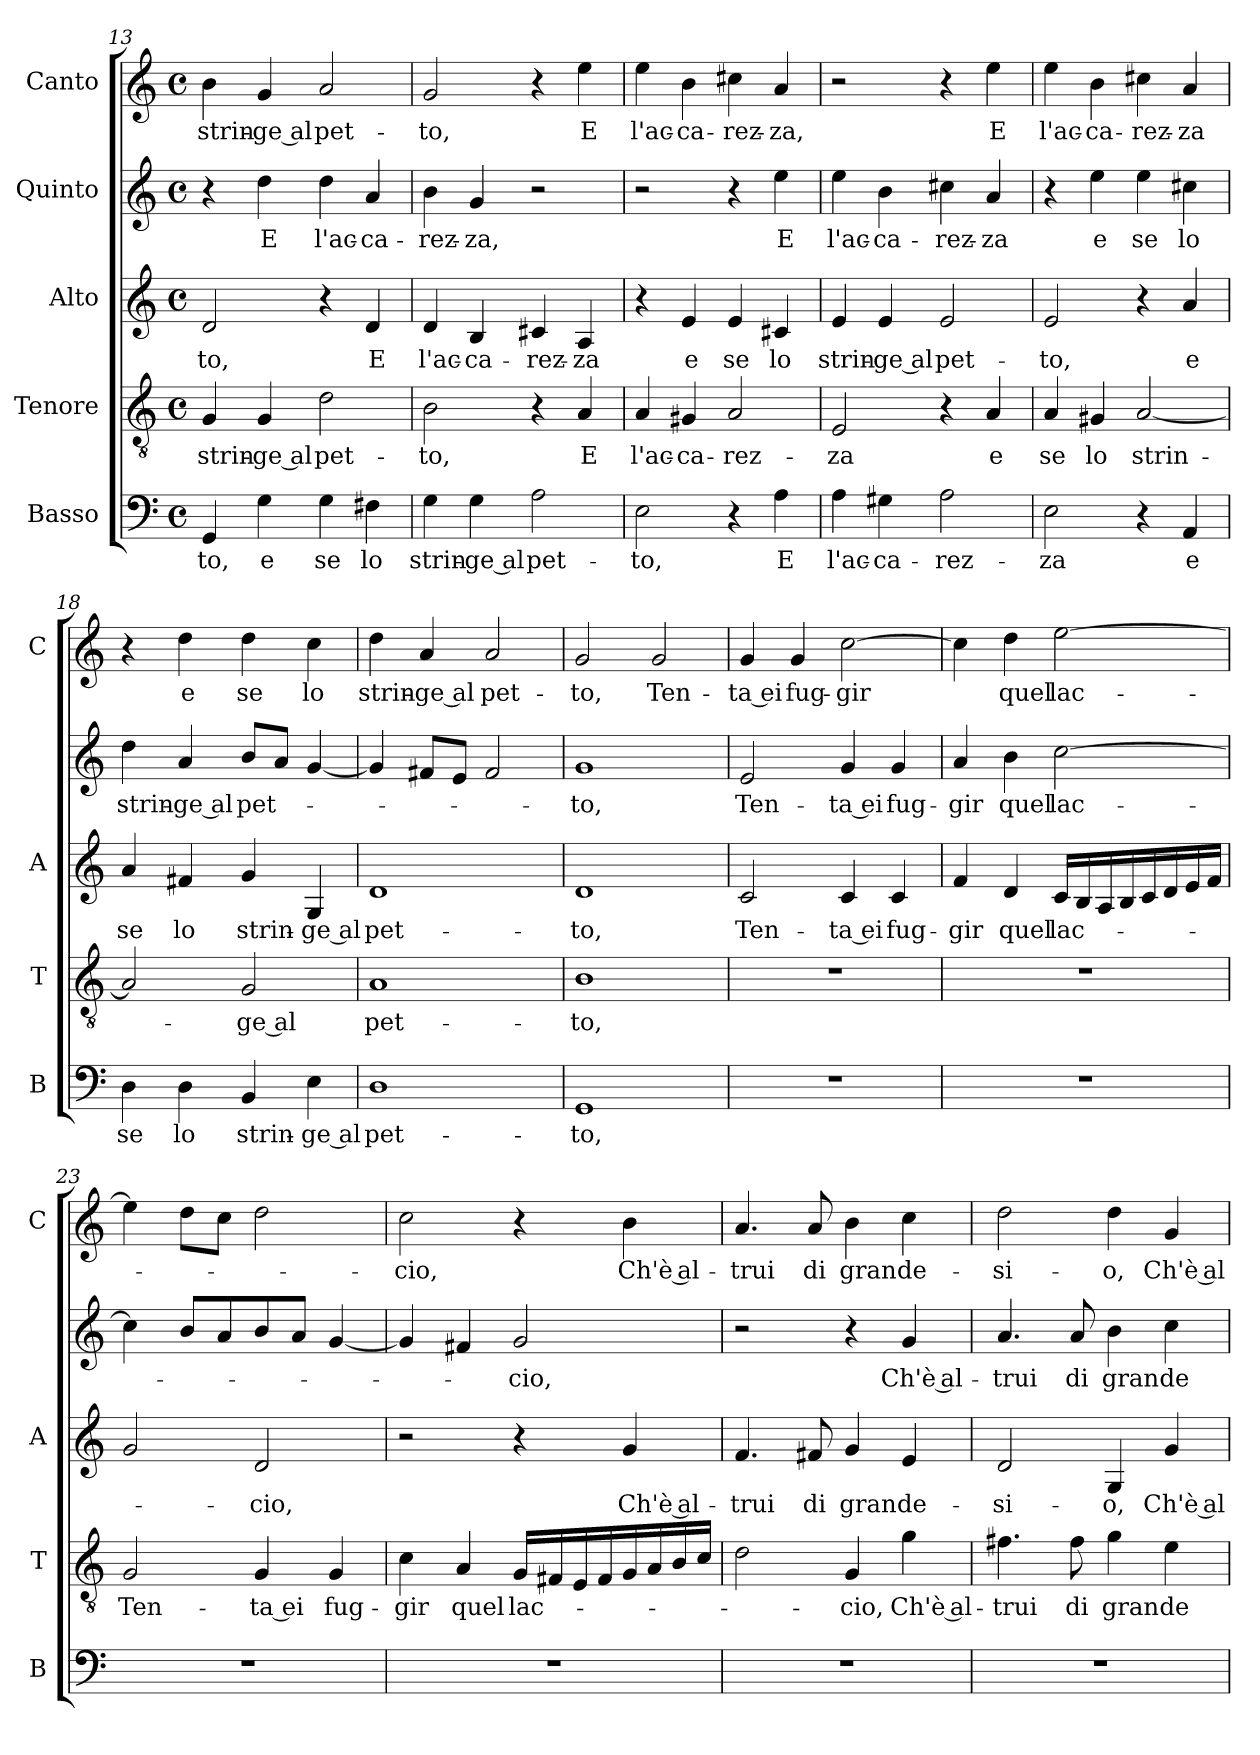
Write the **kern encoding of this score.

**kern	**text	**kern	**text	**kern	**text	**kern	**text	**kern	**text
*part5	*part5	*part4	*part4	*part3	*part3	*part2	*part2	*part1	*part1
*staff5	*staff5	*staff4	*staff4	*staff3	*staff3	*staff2	*staff2	*staff1	*staff1
*I"Basso	*	*I"Tenore	*	*I"Alto	*	*I"Quinto	*	*I"Canto	*
*I'B	*	*I'T	*	*I'A	*	*	*	*I'C	*
*clefF4	*	*clefGv2	*	*clefG2	*	*clefG2	*	*clefG2	*
*k[]	*	*k[]	*	*k[]	*	*k[]	*	*k[]	*
*C:	*	*C:	*	*C:	*	*C:	*	*C:	*
*M4/4	*	*M4/4	*	*M4/4	*	*M4/4	*	*M4/4	*
*met(c)	*	*met(c)	*	*met(c)	*	*met(c)	*	*met(c)	*
=13	=13	=13	=13	=13	=13	=13	=13	=13	=13
!	!LO:LY:b	!	!LO:LY:b	!	!LO:LY:b	!	!	!	!LO:LY:b
4GG/	-to,	4G/	strin-	2d/	-to,	4r	.	4b\	strin-
!	!LO:LY:b	!	!LO:LY:b	!	!	!	!LO:LY:b	!	!LO:LY:b
4G\	e	4G/	-ge al	.	.	4dd\	E	4g/	-ge al
!	!LO:LY:b	!	!LO:LY:b	!	!	!	!LO:LY:b	!	!LO:LY:b
4G\	se	2d\	pet-	4r	.	4dd\	l'ac-	2a/	pet-
!	!LO:LY:b	!	!	!	!LO:LY:b	!	!LO:LY:b	!	!
4F#X\	lo	.	.	4d/	E	4a/	-ca-	.	.
=14	=14	=14	=14	=14	=14	=14	=14	=14	=14
!	!LO:LY:b	!	!LO:LY:b	!	!LO:LY:b	!	!LO:LY:b	!	!LO:LY:b
4G\	strin-	2B\	-to,	4d/	l'ac-	4b\	-rez-	2g/	-to,
!	!LO:LY:b	!	!	!	!LO:LY:b	!	!LO:LY:b	!	!
4G\	-ge al	.	.	4B/	-ca-	4g/	-za,	.	.
!	!LO:LY:b	!	!	!	!LO:LY:b	!	!	!	!
2A\	pet-	4r	.	4c#X/	-rez-	2r	.	4r	.
!	!	!	!LO:LY:b	!	!LO:LY:b	!	!	!	!LO:LY:b
.	.	4A/	E	4A/	-za	.	.	4ee\	E
!!LO:LB:g=z
=15	=15	=15	=15	=15	=15	=15	=15	=15	=15
!	!LO:LY:b	!	!LO:LY:b	!	!	!	!	!	!LO:LY:b
2E\	-to,	4A/	l'ac-	4r	.	2r	.	4ee\	l'ac-
!	!	!	!LO:LY:b	!	!LO:LY:b	!	!	!	!LO:LY:b
.	.	4G#X/	-ca-	4e/	e	.	.	4b\	-ca-
!	!	!	!LO:LY:b	!	!LO:LY:b	!	!	!	!LO:LY:b
4r	.	2A/	-rez-	4e/	se	4r	.	4cc#X\	-rez-
!	!LO:LY:b	!	!	!	!LO:LY:b	!	!LO:LY:b	!	!LO:LY:b
4A\	E	.	.	4c#X/	lo	4ee\	E	4a/	-za,
=16	=16	=16	=16	=16	=16	=16	=16	=16	=16
!	!LO:LY:b	!	!LO:LY:b	!	!LO:LY:b	!	!LO:LY:b	!	!
4A\	l'ac-	2E/	-za	4e/	strin-	4ee\	l'ac-	2r	.
!	!LO:LY:b	!	!	!	!LO:LY:b	!	!LO:LY:b	!	!
4G#X\	-ca-	.	.	4e/	-ge al	4b\	-ca-	.	.
!	!LO:LY:b	!	!	!	!LO:LY:b	!	!LO:LY:b	!	!
2A\	-rez-	4r	.	2e/	pet-	4cc#X\	-rez-	4r	.
!	!	!	!LO:LY:b	!	!	!	!LO:LY:b	!	!LO:LY:b
.	.	4A/	e	.	.	4a/	-za	4ee\	E
=17	=17	=17	=17	=17	=17	=17	=17	=17	=17
!	!LO:LY:b	!	!LO:LY:b	!	!LO:LY:b	!	!	!	!LO:LY:b
2E\	-za	4A/	se	2e/	-to,	4r	.	4ee\	l'ac-
!	!	!	!LO:LY:b	!	!	!	!LO:LY:b	!	!LO:LY:b
.	.	4G#X/	lo	.	.	4ee\	e	4b\	-ca-
!	!	!	!LO:LY:b	!	!	!	!LO:LY:b	!	!LO:LY:b
4r	.	[2A/	strin-	4r	.	4ee\	se	4cc#X\	-rez-
!	!LO:LY:b	!	!	!	!LO:LY:b	!	!LO:LY:b	!	!LO:LY:b
4AA/	e	.	.	4a/	e	4cc#X\	lo	4a/	-za
=18	=18	=18	=18	=18	=18	=18	=18	=18	=18
!	!LO:LY:b	!	!	!	!LO:LY:b	!	!LO:LY:b	!	!
4D\	se	2A/]	.	4a/	se	4dd\	strin-	4r	.
!	!LO:LY:b	!	!	!	!LO:LY:b	!	!LO:LY:b	!	!LO:LY:b
4D\	lo	.	.	4f#X/	lo	4a/	-ge al	4dd\	e
!	!LO:LY:b	!	!LO:LY:b	!	!LO:LY:b	!	!LO:LY:b	!	!LO:LY:b
4BB/	strin-	2G/	-ge al	4g/	strin-	8b/L	pet-	4dd\	se
.	.	.	.	.	.	8a/J	.	.	.
!	!LO:LY:b	!	!	!	!LO:LY:b	!	!	!	!LO:LY:b
4E\	-ge al	.	.	4G/	-ge al	[4g/	.	4cc\	lo
=19	=19	=19	=19	=19	=19	=19	=19	=19	=19
!	!LO:LY:b	!	!LO:LY:b	!	!LO:LY:b	!	!	!	!LO:LY:b
1D	pet-	1A	pet-	1d	pet-	4g/]	.	4dd\	strin-
!	!	!	!	!	!	!	!	!	!LO:LY:b
.	.	.	.	.	.	8f#X/L	.	4a/	-ge al
.	.	.	.	.	.	8e/J	.	.	.
!	!	!	!	!	!	!	!	!	!LO:LY:b
.	.	.	.	.	.	2f#/	.	2a/	pet-
=20	=20	=20	=20	=20	=20	=20	=20	=20	=20
!	!LO:LY:b	!	!LO:LY:b	!	!LO:LY:b	!	!LO:LY:b	!	!LO:LY:b
1GG	-to,	1B	-to,	1d	-to,	1g	-to,	2g/	-to,
!	!	!	!	!	!	!	!	!	!LO:LY:b
.	.	.	.	.	.	.	.	2g/	Ten-
=21	=21	=21	=21	=21	=21	=21	=21	=21	=21
!	!	!	!	!	!LO:LY:b	!	!LO:LY:b	!	!LO:LY:b
1r	.	1r	.	2c/	Ten-	2e/	Ten-	4g/	-ta ei
!	!	!	!	!	!	!	!	!	!LO:LY:b
.	.	.	.	.	.	.	.	4g/	fug-
!	!	!	!	!	!LO:LY:b	!	!LO:LY:b	!	!LO:LY:b
.	.	.	.	4c/	-ta ei	4g/	-ta ei	[2cc\	-gir
!	!	!	!	!	!LO:LY:b	!	!LO:LY:b	!	!
.	.	.	.	4c/	fug-	4g/	fug-	.	.
!!LO:PB:g=z
=22	=22	=22	=22	=22	=22	=22	=22	=22	=22
!	!	!	!	!	!LO:LY:b	!	!LO:LY:b	!	!
1r	.	1r	.	4f/	-gir	4a/	-gir	4cc\]	.
!	!	!	!	!	!LO:LY:b	!	!LO:LY:b	!	!LO:LY:b
.	.	.	.	4d/	quel	4b\	quel	4dd\	quel
!	!	!	!	!	!LO:LY:b	!	!LO:LY:b	!	!LO:LY:b
.	.	.	.	16c/LL	lac-	[2cc\	lac-	[2ee\	lac-
.	.	.	.	16B/	.	.	.	.	.
.	.	.	.	16A/	.	.	.	.	.
.	.	.	.	16B/	.	.	.	.	.
.	.	.	.	16c/	.	.	.	.	.
.	.	.	.	16d/	.	.	.	.	.
.	.	.	.	16e/	.	.	.	.	.
.	.	.	.	16f/JJ	.	.	.	.	.
=23	=23	=23	=23	=23	=23	=23	=23	=23	=23
!	!	!	!LO:LY:b	!	!	!	!	!	!
1r	.	2G/	Ten-	2g/	.	4cc\]	.	4ee\]	.
.	.	.	.	.	.	8b/L	.	8dd\L	.
.	.	.	.	.	.	8a/	.	8cc\J	.
!	!	!	!LO:LY:b	!	!LO:LY:b	!	!	!	!
.	.	4G/	-ta ei	2d/	-cio,	8b/	.	2dd\	.
.	.	.	.	.	.	8a/J	.	.	.
!	!	!	!LO:LY:b	!	!	!	!	!	!
.	.	4G/	fug-	.	.	[4g/	.	.	.
=24	=24	=24	=24	=24	=24	=24	=24	=24	=24
!	!	!	!LO:LY:b	!	!	!	!	!	!LO:LY:b
1r	.	4c\	-gir	2r	.	4g/]	.	2cc\	-cio,
!	!	!	!LO:LY:b	!	!	!	!	!	!
.	.	4A/	quel	.	.	4f#X/	.	.	.
!	!	!	!LO:LY:b	!	!	!	!LO:LY:b	!	!
.	.	16G/LL	lac-	4r	.	2g/	-cio,	4r	.
.	.	16F#X/	.	.	.	.	.	.	.
.	.	16E/	.	.	.	.	.	.	.
.	.	16F#/	.	.	.	.	.	.	.
!	!	!	!	!	!LO:LY:b	!	!	!	!LO:LY:b
.	.	16G/	.	4g/	Ch'è al-	.	.	4b\	Ch'è al-
.	.	16A/	.	.	.	.	.	.	.
.	.	16B/	.	.	.	.	.	.	.
.	.	16c/JJ	.	.	.	.	.	.	.
=25	=25	=25	=25	=25	=25	=25	=25	=25	=25
!	!	!	!	!	!LO:LY:b	!	!	!	!LO:LY:b
1r	.	2d\	.	4.f/	-trui	2r	.	4.a/	-trui
!	!	!	!	!	!LO:LY:b	!	!	!	!LO:LY:b
.	.	.	.	8f#X/	di	.	.	8a/	di
!	!	!	!LO:LY:b	!	!LO:LY:b	!	!	!	!LO:LY:b
.	.	4G/	-cio,	4g/	gran	4r	.	4b\	gran
!	!	!	!LO:LY:b	!	!LO:LY:b	!	!LO:LY:b	!	!LO:LY:b
.	.	4g\	Ch'è al-	4e/	de-	4g/	Ch'è al-	4cc\	de-
=26	=26	=26	=26	=26	=26	=26	=26	=26	=26
!	!	!	!LO:LY:b	!	!LO:LY:b	!	!LO:LY:b	!	!LO:LY:b
1r	.	4.f#X\	-trui	2d/	-si-	4.a/	-trui	2dd\	-si-
!	!	!	!LO:LY:b	!	!	!	!LO:LY:b	!	!
.	.	8f#\	di	.	.	8a/	di	.	.
!	!	!	!LO:LY:b	!	!LO:LY:b	!	!LO:LY:b	!	!LO:LY:b
.	.	4g\	gran	4G/	-o,	4b\	gran	4dd\	-o,
!	!	!	!LO:LY:b	!	!LO:LY:b	!	!LO:LY:b	!	!LO:LY:b
.	.	4e\	de-	4g/	Ch'è al-	4cc\	de-	4g/	Ch'è al-
=	=	=	=	=	=	=	=	=	=
*-	*-	*-	*-	*-	*-	*-	*-	*-	*-
